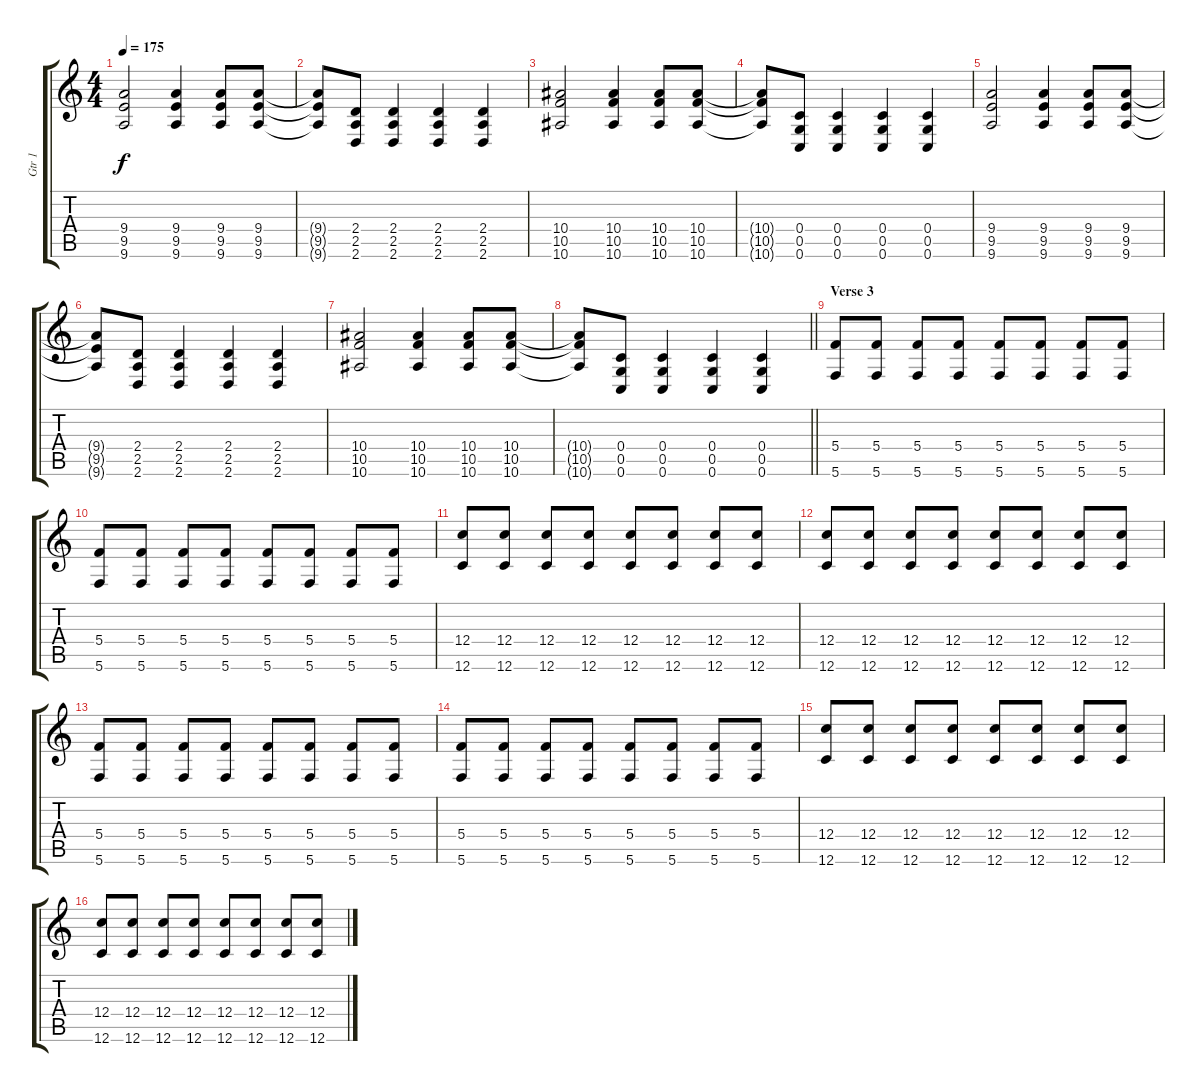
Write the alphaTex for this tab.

\track ("Gtr 1" "Gtr 1") {instrument overdrivenguitar}
\staff {score tabs}
\tuning (D4 A3 F3 C3 G2 C2) {hide}
\ts (4 4)
\tempo 175
\clef g2
\ks c
(9.4 9.5 9.6).2{dy f} (9.4 9.5 9.6).4 (9.4 9.5 9.6).8 (9.4 9.5 9.6).8 |
(9.4{t} 9.5{t} 9.6{t}).8 (2.4 2.5 2.6).8 (2.4 2.5 2.6).4 (2.4 2.5 2.6).4 (2.4 2.5 2.6).4 |
(10.4 10.5 10.6).2 (10.4 10.5 10.6).4 (10.4 10.5 10.6).8 (10.4 10.5 10.6).8 |
(10.4{t} 10.5{t} 10.6{t}).8 (0.4 0.5 0.6).8 (0.4 0.5 0.6).4 (0.4 0.5 0.6).4 (0.4 0.5 0.6).4 |
(9.4 9.5 9.6).2 (9.4 9.5 9.6).4 (9.4 9.5 9.6).8 (9.4 9.5 9.6).8 |
(9.4{t} 9.5{t} 9.6{t}).8 (2.4 2.5 2.6).8 (2.4 2.5 2.6).4 (2.4 2.5 2.6).4 (2.4 2.5 2.6).4 |
(10.4 10.5 10.6).2 (10.4 10.5 10.6).4 (10.4 10.5 10.6).8 (10.4 10.5 10.6).8 |
\barLineRight lightlight
(10.4{t} 10.5{t} 10.6{t}).8 (0.4 0.5 0.6).8 (0.4 0.5 0.6).4 (0.4 0.5 0.6).4 (0.4 0.5 0.6).4 |
\section ("" "Verse 3")
(5.4 5.6).8{volume 13 instrument electricguitarclean} (5.4 5.6).8 (5.4 5.6).8 (5.4 5.6).8 (5.4 5.6).8 (5.4 5.6).8 (5.4 5.6).8 (5.4 5.6).8 |
(5.4 5.6).8 (5.4 5.6).8 (5.4 5.6).8 (5.4 5.6).8 (5.4 5.6).8 (5.4 5.6).8 (5.4 5.6).8 (5.4 5.6).8 |
(12.4 12.6).8 (12.4 12.6).8 (12.4 12.6).8 (12.4 12.6).8 (12.4 12.6).8 (12.4 12.6).8 (12.4 12.6).8 (12.4 12.6).8 |
(12.4 12.6).8 (12.4 12.6).8 (12.4 12.6).8 (12.4 12.6).8 (12.4 12.6).8 (12.4 12.6).8 (12.4 12.6).8 (12.4 12.6).8 |
(5.4 5.6).8 (5.4 5.6).8 (5.4 5.6).8 (5.4 5.6).8 (5.4 5.6).8 (5.4 5.6).8 (5.4 5.6).8 (5.4 5.6).8 |
(5.4 5.6).8 (5.4 5.6).8 (5.4 5.6).8 (5.4 5.6).8 (5.4 5.6).8 (5.4 5.6).8 (5.4 5.6).8 (5.4 5.6).8 |
(12.4 12.6).8 (12.4 12.6).8 (12.4 12.6).8 (12.4 12.6).8 (12.4 12.6).8 (12.4 12.6).8 (12.4 12.6).8 (12.4 12.6).8 |
(12.4 12.6).8 (12.4 12.6).8 (12.4 12.6).8 (12.4 12.6).8 (12.4 12.6).8 (12.4 12.6).8 (12.4 12.6).8 (12.4 12.6).8
